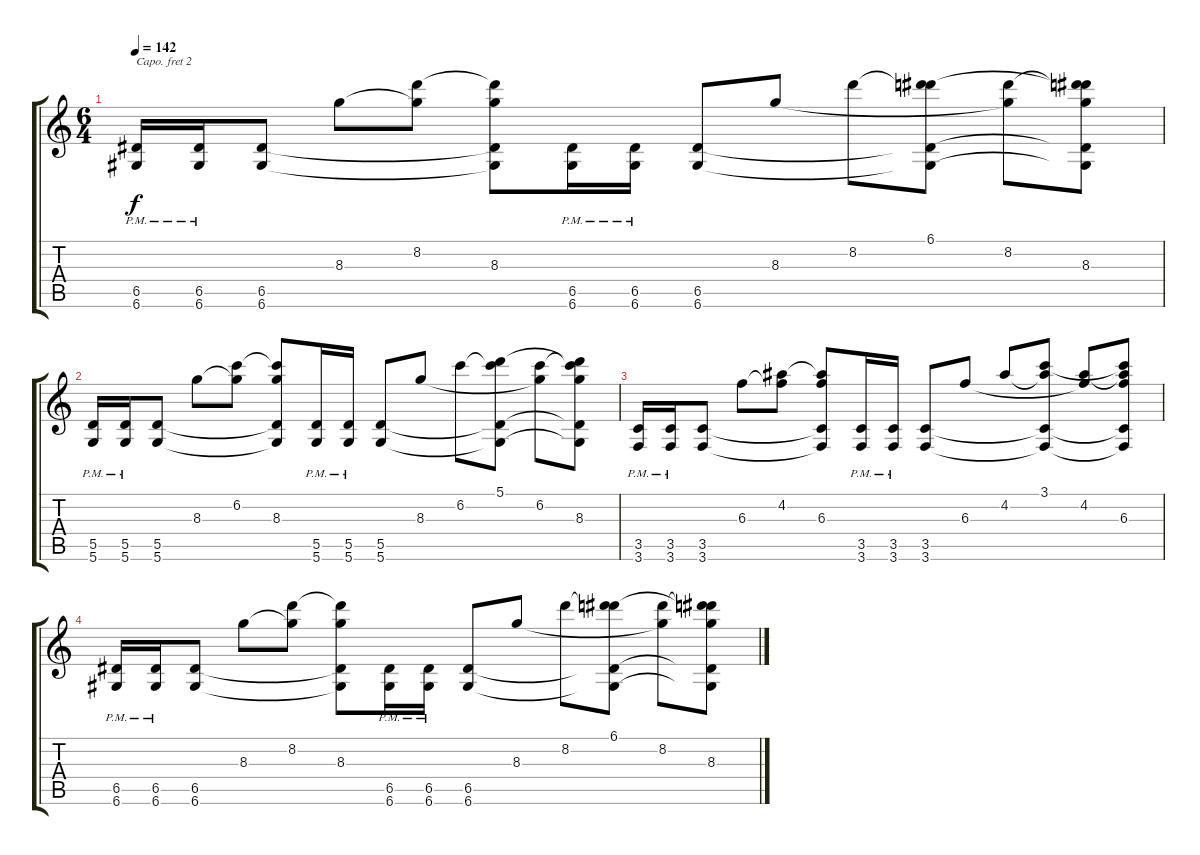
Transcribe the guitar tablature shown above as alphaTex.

\track "" {instrument overdrivenguitar}
\staff {score tabs}
\capo 2
\tuning (G4 E4 A3 D3 G2 C2) {hide}
\ts (6 4)
\tempo 142
\clef g2
\ks c
(6.5{pm} 6.6{pm}).16{dy f} (6.5{pm} 6.6{pm}).16 (6.5 6.6).8 8.3.8 (8.2 8.3{t}).8 (8.2{t} 8.3 6.5{t} 6.6{t}).8 (6.5{pm} 6.6{pm}).16 (6.5{pm} 6.6{pm}).16 (6.5 6.6).8 8.3.8 8.2.8 (6.1 8.2{t} 6.5{t} 6.6{t}).8 (8.2 8.3{t}).8 (6.1{t} 8.2{t} 8.3 6.5{t} 6.6{t}).8 |
(5.5{pm} 5.6{pm}).16 (5.5{pm} 5.6{pm}).16 (5.5 5.6).8 8.3.8 (6.2 8.3{t}).8 (6.2{t} 8.3 5.5{t} 5.6{t}).8 (5.5{pm} 5.6{pm}).16 (5.5{pm} 5.6{pm}).16 (5.5 5.6).8 8.3.8 6.2.8 (5.1 6.2{t} 5.5{t} 5.6{t}).8 (6.2 8.3{t}).8 (5.1{t} 6.2{t} 8.3 5.5{t} 5.6{t}).8 |
(3.5{pm} 3.6{pm}).16 (3.5{pm} 3.6{pm}).16 (3.5 3.6).8 6.3.8 (4.2 6.3{t}).8 (4.2{t} 6.3 3.5{t} 3.6{t}).8 (3.5{pm} 3.6{pm}).16 (3.5{pm} 3.6{pm}).16 (3.5 3.6).8 6.3.8 4.2.8 (3.1 4.2{t} 3.5{t} 3.6{t}).8 (4.2 6.3{t}).8 (3.1{t} 4.2{t} 6.3 3.5{t} 3.6{t}).8 |
(6.5{pm} 6.6{pm}).16 (6.5{pm} 6.6{pm}).16 (6.5 6.6).8 8.3.8 (8.2 8.3{t}).8 (8.2{t} 8.3 6.5{t} 6.6{t}).8 (6.5{pm} 6.6{pm}).16 (6.5{pm} 6.6{pm}).16 (6.5 6.6).8 8.3.8 8.2.8 (6.1 8.2{t} 6.5{t} 6.6{t}).8 (8.2 8.3{t}).8 (6.1{t} 8.2{t} 8.3 6.5{t} 6.6{t}).8
